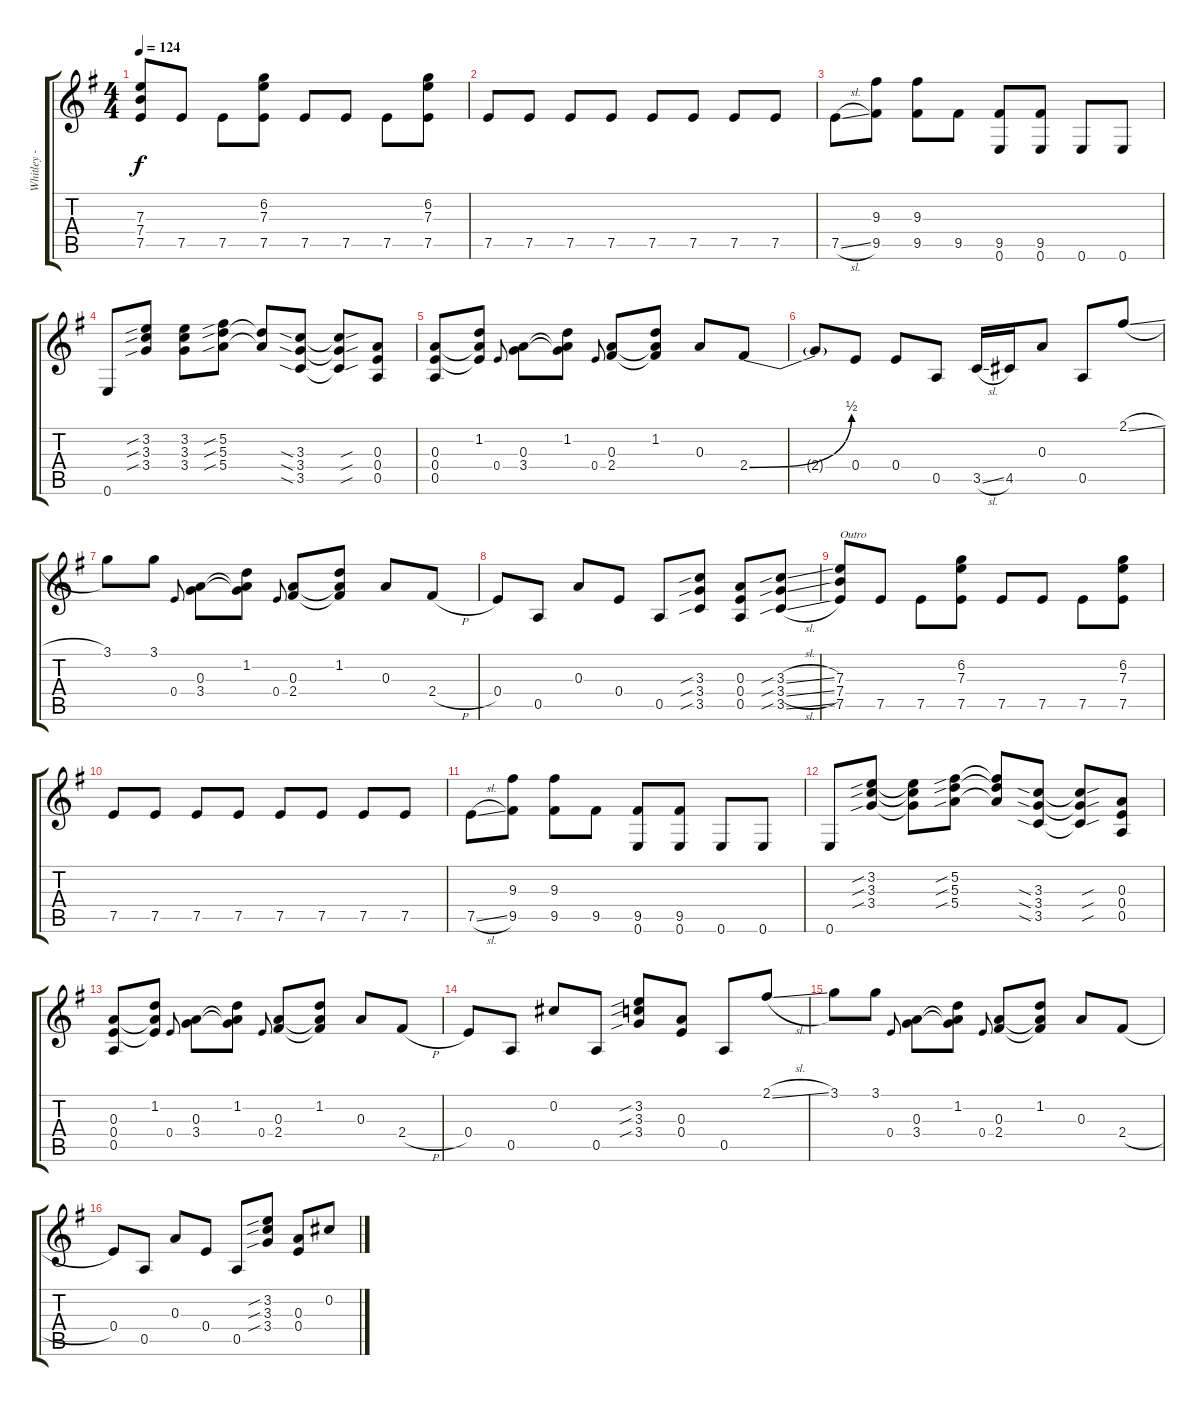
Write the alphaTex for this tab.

\track ("Whitley - Open G" "Whitley - ") {instrument acousticguitarsteel}
\staff {score tabs}
\tuning (E4 Db4 A3 E3 A2 E2) {hide}
\ts (4 4)
\tempo 124
\clef g2
\ks eminor
(7.3 7.4 7.5).8{dy f} 7.5.8 7.5.8 (6.2 7.3 7.5).8 7.5.8 7.5.8 7.5.8 (6.2 7.3 7.5).8 |
7.5.8 7.5.8 7.5.8 7.5.8 7.5.8 7.5.8 7.5.8 7.5.8 |
7.5{sl}.8 (9.3 9.5).8 (9.3 9.5).8 9.5.8 (9.5 0.6).8 (9.5 0.6).8 0.6.8 0.6.8 |
0.6.8 (3.2{sib} 3.3{sib} 3.4{sib}).8 (3.2 3.3 3.4).8 (5.2{sib} 5.3{sib} 5.4{sib}).8 (5.3{t} 5.4{t}).8 (3.3{sia} 3.4{sia} 3.5{sia}).8 (3.3{sou t} 3.4{sou t} 3.5{sou t}).8 (0.3 0.4 0.5).8 |
(0.3 0.4 0.5).8 (1.2 0.3{t} 0.4{t}).8 0.4.8{gr onbeat} (0.3 3.4).8 (1.2 0.3{t} 3.4{t}).8 0.4.8{gr onbeat} (0.3 2.4).8 (1.2 0.3{t} 2.4{t}).8 0.3.8 2.4{be (bend 0 0 60 2)}.8 |
2.4{t}.8 0.4.8 0.4.8 0.5.8 3.5{sl}.16 4.5.16 0.3.8 0.5.8 2.1{sl}.8 |
3.1.8 3.1.8 0.4.8{gr onbeat} (0.3 3.4).8 (1.2 0.3{t} 3.4{t}).8 0.4.8{gr onbeat} (0.3 2.4).8 (1.2 0.3{t} 2.4{t}).8 0.3.8 2.4{h}.8 |
0.4.8 0.5.8 0.3.8 0.4.8 0.5.8 (3.3{sib} 3.4{sib} 3.5{sib}).8 (0.3 0.4 0.5).8 (3.3{sib sl} 3.4{sib sl} 3.5{sib sl}).8 |
(7.3 7.4 7.5).8{txt "Outro"} 7.5.8 7.5.8 (6.2 7.3 7.5).8 7.5.8 7.5.8 7.5.8 (6.2 7.3 7.5).8 |
7.5.8 7.5.8 7.5.8 7.5.8 7.5.8 7.5.8 7.5.8 7.5.8 |
7.5{sl}.8 (9.3 9.5).8 (9.3 9.5).8 9.5.8 (9.5 0.6).8 (9.5 0.6).8 0.6.8 0.6.8 |
0.6.8 (3.2{sib} 3.3{sib} 3.4{sib}).8 (3.2{t} 3.3{t} 3.4{t}).8 (5.2{sib} 5.3{sib} 5.4{sib}).8 (5.2{t} 5.3{t} 5.4{t}).8 (3.3{sia} 3.4{sia} 3.5{sia}).8 (3.3{sou t} 3.4{sou t} 3.5{sou t}).8 (0.3 0.4 0.5).8 |
(0.3 0.4 0.5).8 (1.2 0.3{t} 0.4{t}).8 0.4.8{gr onbeat} (0.3 3.4).8 (1.2 0.3{t} 3.4{t}).8 0.4.8{gr onbeat} (0.3 2.4).8 (1.2 0.3{t} 2.4{t}).8 0.3.8 2.4{h}.8 |
0.4.8 0.5.8 0.2.8 0.5.8 (3.2{sib} 3.3{sib} 3.4{sib}).8 (0.3 0.4).8 0.5.8 2.1{sl}.8 |
3.1.8 3.1.8 0.4.8{gr onbeat} (0.3 3.4).8 (1.2 0.3{t} 3.4{t}).8 0.4.8{gr onbeat} (0.3 2.4).8 (1.2 0.3{t} 2.4{t}).8 0.3.8 2.4{h}.8 |
0.4.8 0.5.8 0.3.8 0.4.8 0.5.8 (3.2{sib} 3.3{sib} 3.4{sib}).8 (0.3 0.4).8 0.2.8
